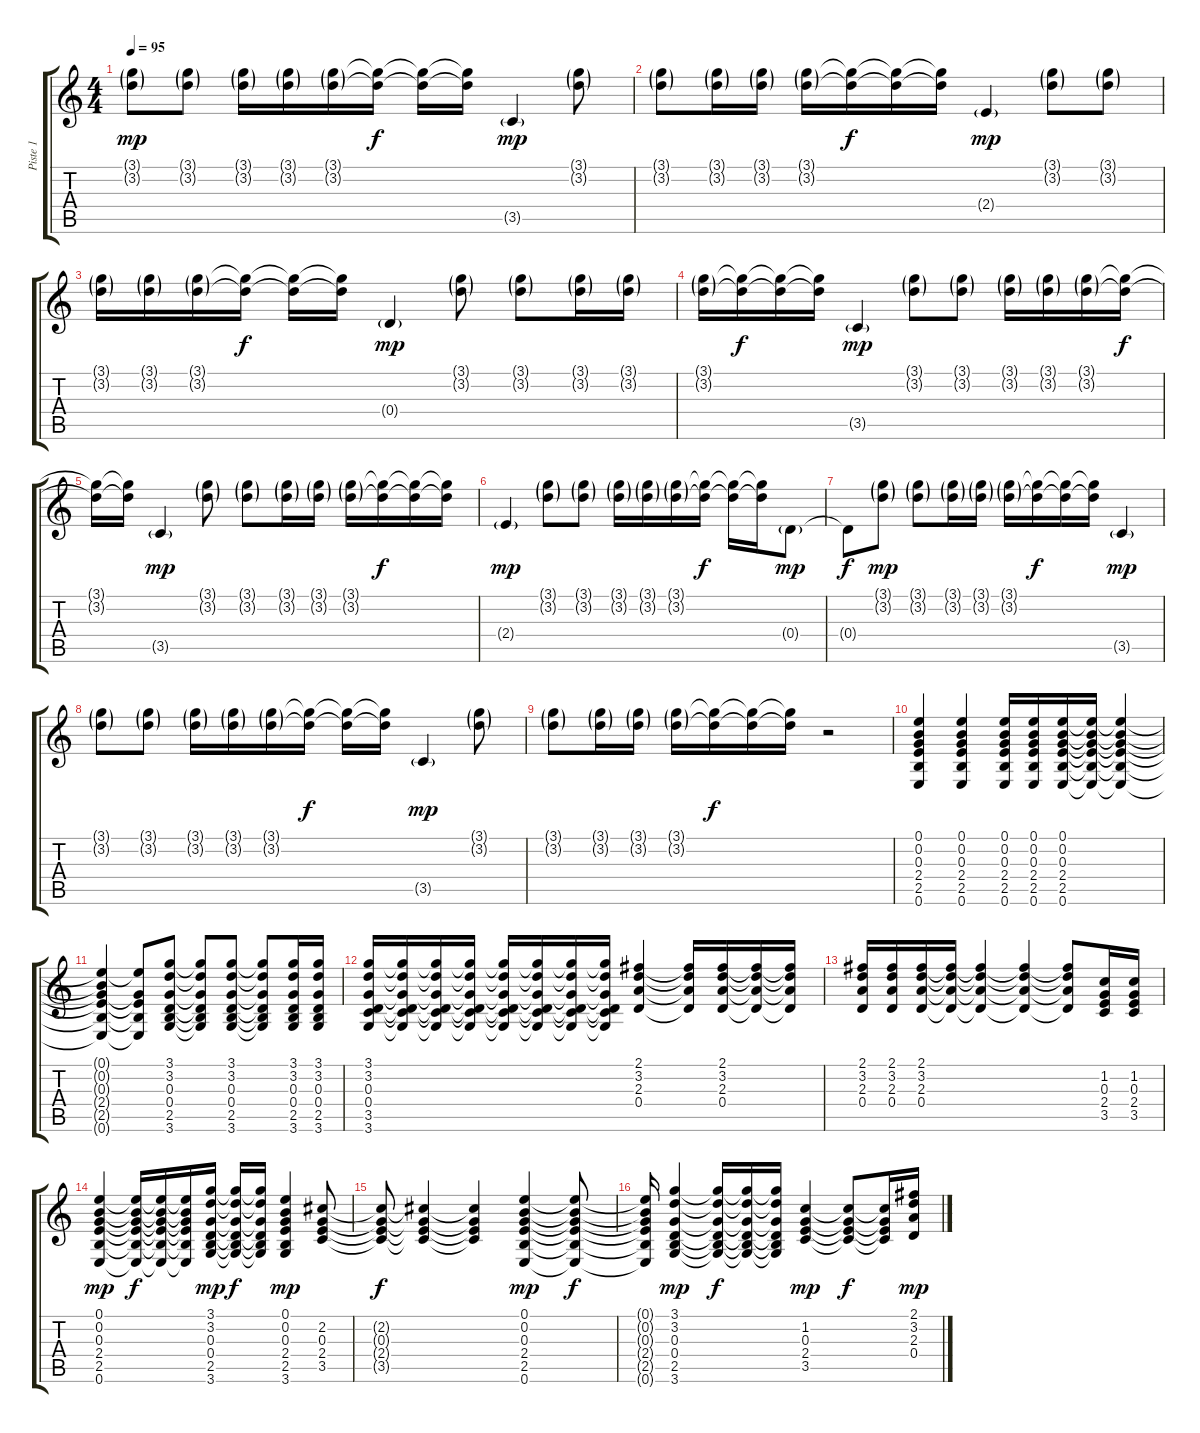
\track ("Piste 1" "Piste 1") {instrument electricguitarjazz}
\staff {score tabs}
\tuning (E4 B3 G3 D3 A2 E2) {hide}
\ts (4 4)
\tempo 95
\clef g2
\ks c
(3.1{g} 3.2{g}).8{dy mp} (3.1{g} 3.2{g}).8 (3.1{g} 3.2{g}).16 (3.1{g} 3.2{g}).16 (3.1{g} 3.2{g}).16 (3.1{t} 3.2{t}).16{dy f} (3.1{t} 3.2{t}).16 (3.1{t} 3.2{t}).16 3.5{g}.4{dy mp} (3.1{g} 3.2{g}).8 |
(3.1{g} 3.2{g}).8 (3.1{g} 3.2{g}).16 (3.1{g} 3.2{g}).16 (3.1{g} 3.2{g}).16 (3.1{t} 3.2{t}).16{dy f} (3.1{t} 3.2{t}).16 (3.1{t} 3.2{t}).16 2.4{g}.4{dy mp} (3.1{g} 3.2{g}).8 (3.1{g} 3.2{g}).8 |
(3.1{g} 3.2{g}).16 (3.1{g} 3.2{g}).16 (3.1{g} 3.2{g}).16 (3.1{t} 3.2{t}).16{dy f} (3.1{t} 3.2{t}).16 (3.1{t} 3.2{t}).16 0.4{g}.4{dy mp} (3.1{g} 3.2{g}).8 (3.1{g} 3.2{g}).8 (3.1{g} 3.2{g}).16 (3.1{g} 3.2{g}).16 |
(3.1{g} 3.2{g}).16 (3.1{t} 3.2{t}).16{dy f} (3.1{t} 3.2{t}).16 (3.1{t} 3.2{t}).16 3.5{g}.4{dy mp} (3.1{g} 3.2{g}).8 (3.1{g} 3.2{g}).8 (3.1{g} 3.2{g}).16 (3.1{g} 3.2{g}).16 (3.1{g} 3.2{g}).16 (3.1{t} 3.2{t}).16{dy f} |
(3.1{t} 3.2{t}).16 (3.1{t} 3.2{t}).16 3.5{g}.4{dy mp} (3.1{g} 3.2{g}).8 (3.1{g} 3.2{g}).8 (3.1{g} 3.2{g}).16 (3.1{g} 3.2{g}).16 (3.1{g} 3.2{g}).16 (3.1{t} 3.2{t}).16{dy f} (3.1{t} 3.2{t}).16 (3.1{t} 3.2{t}).16 |
2.4{g}.4{dy mp} (3.1{g} 3.2{g}).8 (3.1{g} 3.2{g}).8 (3.1{g} 3.2{g}).16 (3.1{g} 3.2{g}).16 (3.1{g} 3.2{g}).16 (3.1{t} 3.2{t}).16{dy f} (3.1{t} 3.2{t}).16 (3.1{t} 3.2{t}).16 0.4{g}.8{dy mp} |
0.4{t}.8{dy f} (3.1{g} 3.2{g}).8{dy mp} (3.1{g} 3.2{g}).8 (3.1{g} 3.2{g}).16 (3.1{g} 3.2{g}).16 (3.1{g} 3.2{g}).16 (3.1{t} 3.2{t}).16{dy f} (3.1{t} 3.2{t}).16 (3.1{t} 3.2{t}).16 3.5{g}.4{dy mp} |
(3.1{g} 3.2{g}).8 (3.1{g} 3.2{g}).8 (3.1{g} 3.2{g}).16 (3.1{g} 3.2{g}).16 (3.1{g} 3.2{g}).16 (3.1{t} 3.2{t}).16{dy f} (3.1{t} 3.2{t}).16 (3.1{t} 3.2{t}).16 3.5{g}.4{dy mp} (3.1{g} 3.2{g}).8 |
(3.1{g} 3.2{g}).8 (3.1{g} 3.2{g}).16 (3.1{g} 3.2{g}).16 (3.1{g} 3.2{g}).16 (3.1{t} 3.2{t}).16{dy f} (3.1{t} 3.2{t}).16 (3.1{t} 3.2{t}).16 r.2 |
(0.1 0.2 0.3 2.4 2.5 0.6).4 (0.1 0.2 0.3 2.4 2.5 0.6).4 (0.1 0.2 0.3 2.4 2.5 0.6).16 (0.1 0.2 0.3 2.4 2.5 0.6).16 (0.1 0.2 0.3 2.4 2.5 0.6).16 (0.1{t} 0.2{t} 0.3{t} 2.4{t} 2.5{t} 0.6{t}).16 (0.1{t} 0.2{t} 0.3{t} 2.4{t} 2.5{t} 0.6{t}).4 |
(0.1{t} 0.2{t} 0.3{t} 2.4{t} 2.5{t} 0.6{t}).4 (0.1{t} 0.3{t} 2.4{t} 2.5{t} 0.6{t}).8 (3.1 3.2 0.3 0.4 2.5 3.6).8 (3.1{t} 3.2{t} 0.3{t} 0.4{t} 2.5{t} 3.6{t}).8 (3.1 3.2 0.3 0.4 2.5 3.6).8 (3.1{t} 3.2{t} 0.3{t} 0.4{t} 2.5{t} 3.6{t}).8 (3.1 3.2 0.3 0.4 2.5 3.6).16 (3.1 3.2 0.3 0.4 2.5 3.6).16 |
(3.1 3.2 0.3 0.4 3.5 3.6).16 (3.1{t} 3.2{t} 0.3{t} 0.4{t} 3.5{t} 3.6{t}).16 (3.1{t} 3.2{t} 0.3{t} 0.4{t} 3.5{t} 3.6{t}).16 (3.1{t} 3.2{t} 0.3{t} 0.4{t} 3.5{t} 3.6{t}).16 (3.1{t} 3.2{t} 0.3{t} 0.4{t} 3.5{t} 3.6{t}).16 (3.1{t} 3.2{t} 0.3{t} 0.4{t} 3.5{t} 3.6{t}).16 (3.1{t} 3.2{t} 0.3{t} 0.4{t} 3.5{t} 3.6{t}).16 (3.1{t} 3.2{t} 0.3{t} 0.4{t} 3.5{t} 3.6{t}).16 (2.1 3.2 2.3 0.4).4 (2.1{t} 3.2{t} 2.3{t} 0.4{t}).16 (2.1 3.2 2.3 0.4).16 (2.1{t} 3.2{t} 2.3{t} 0.4{t}).16 (2.1{t} 3.2{t} 2.3{t} 0.4{t}).16 |
(2.1 3.2 2.3 0.4).16 (2.1 3.2 2.3 0.4).16 (2.1 3.2 2.3 0.4).16 (2.1{t} 3.2{t} 2.3{t} 0.4{t}).16 (2.1{t} 3.2{t} 2.3{t} 0.4{t}).4 (2.1{t} 3.2{t} 2.3{t} 0.4{t}).4 (2.1{t} 3.2{t} 2.3{t} 0.4{t}).8 (1.2 0.3 2.4 3.5).16 (1.2 0.3 2.4 3.5).16 |
(0.1 0.2 0.3 2.4 2.5 0.6).4{dy mp} (0.1{t} 0.2{t} 0.3{t} 2.4{t} 2.5{t} 0.6{t}).16{dy f} (0.1{t} 0.2{t} 0.3{t} 2.4{t} 2.5{t} 0.6{t}).16 (0.1{t} 0.2{t} 0.3{t} 2.4{t} 2.5{t} 0.6{t}).16 (3.1 3.2 0.3 0.4 2.5 3.6).16{dy mp} (3.1{t} 3.2{t} 0.3{t} 0.4{t} 2.5{t} 3.6{t}).16{dy f} (3.1{t} 3.2{t} 0.3{t} 0.4{t} 2.5{t} 3.6{t}).16 (0.1 0.2 0.3 2.4 2.5 3.6).4{dy mp} (2.2 0.3 2.4 3.5).8 |
(2.2{t} 0.3{t} 2.4{t} 3.5{t}).8{dy f} (2.2{t} 0.3{t} 2.4{t} 3.5{t}).4 (2.2{t} 0.3{t} 2.4{t} 3.5{t}).4 (0.1 0.2 0.3 2.4 2.5 0.6).4{dy mp} (0.1{t} 0.2{t} 0.3{t} 2.4{t} 2.5{t} 0.6{t}).8{dy f} |
(0.1{t} 0.2{t} 0.3{t} 2.4{t} 2.5{t} 0.6{t}).16 (3.1 3.2 0.3 0.4 2.5 3.6).4{dy mp} (3.1{t} 3.2{t} 0.3{t} 0.4{t} 2.5{t} 3.6{t}).16{dy f} (3.1{t} 3.2{t} 0.3{t} 0.4{t} 2.5{t} 3.6{t}).16 (3.1{t} 3.2{t} 0.3{t} 0.4{t} 2.5{t} 3.6{t}).16 (1.2 0.3 2.4 3.5).4{dy mp} (1.2{t} 0.3{t} 2.4{t} 3.5{t}).8{dy f} (1.2{t} 0.3{t} 2.4{t} 3.5{t}).16 (2.1 3.2 2.3 0.4).16{dy mp}
